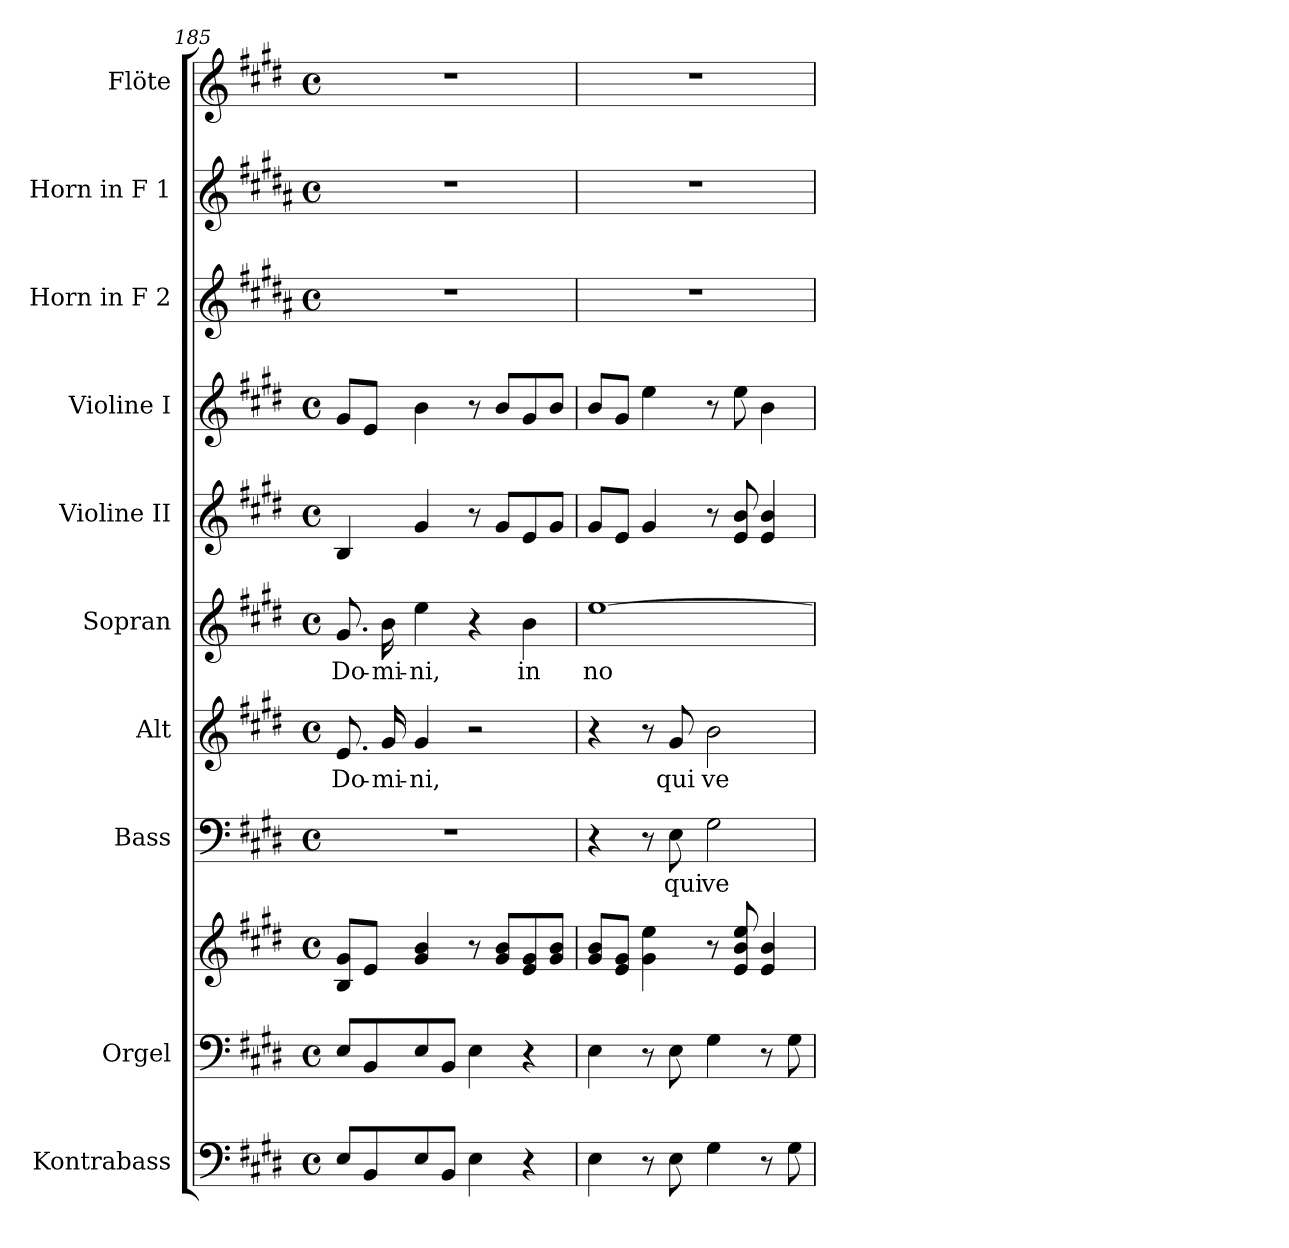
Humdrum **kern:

**kern	**kern	**kern	**kern	**text	**kern	**text	**kern	**text	**kern	**kern	**kern	**kern	**kern
*part10	*part9	*part9	*part8	*part8	*part7	*part7	*part6	*part6	*part5	*part4	*part3	*part2	*part1
*staff11	*staff10	*staff9	*staff8	*staff8	*staff7	*staff7	*staff6	*staff6	*staff5	*staff4	*staff3	*staff2	*staff1
*I"Kontrabass	*I"Orgel	*	*I"Bass	*	*I"Alt	*	*I"Sopran	*	*I"Violine II	*I"Violine I	*I"Horn in F 2	*I"Horn in F 1	*I"Flöte
*I'Kb.	*I'Org.	*	*I'B.	*	*I'A.	*	*I'S.	*	*I'Vl. II	*I'Vl. I	*	*	*I'Fl.
!!LO:PB:g=z
*clefF4	*clefF4	*clefG2	*clefF4	*	*clefG2	*	*clefG2	*	*clefG2	*clefG2	*clefG2	*clefG2	*clefG2
*ITrd7c12	*	*	*	*	*	*	*	*	*	*	*ITrd4c7	*ITrd4c7	*
*k[f#c#g#d#]	*k[f#c#g#d#]	*k[f#c#g#d#]	*k[f#c#g#d#]	*	*k[f#c#g#d#]	*	*k[f#c#g#d#]	*	*k[f#c#g#d#]	*k[f#c#g#d#]	*k[f#c#g#d#]	*k[f#c#g#d#]	*k[f#c#g#d#]
*E:	*E:	*E:	*E:	*	*E:	*	*E:	*	*E:	*E:	*E:	*E:	*E:
*M4/4	*M4/4	*M4/4	*M4/4	*	*M4/4	*	*M4/4	*	*M4/4	*M4/4	*M4/4	*M4/4	*M4/4
*met(c)	*met(c)	*met(c)	*met(c)	*	*met(c)	*	*met(c)	*	*met(c)	*met(c)	*met(c)	*met(c)	*met(c)
=185	=185	=185	=185	=185	=185	=185	=185	=185	=185	=185	=185	=185	=185
!	!	!	!	!	!	!LO:LY:b	!	!LO:LY:b	!	!	!	!	!
8EE/L	8E/L	8B/ 8g#/L	1r	.	8.e/	Do-	8.g#/	Do-	4B/	8g#/L	1r	1r	1r
8BBB/	8BB/	8e/J	.	.	.	.	.	.	.	8e/J	.	.	.
!	!	!	!	!	!	!LO:LY:b	!	!LO:LY:b	!	!	!	!	!
.	.	.	.	.	16g#/	-mi-	16b\	-mi-	.	.	.	.	.
!	!	!	!	!	!	!LO:LY:b	!	!LO:LY:b	!	!	!	!	!
8EE/	8E/	4g#/ 4b/	.	.	4g#/	-ni,	4ee\	-ni,	4g#/	4b\	.	.	.
8BBB/J	8BB/J	.	.	.	.	.	.	.	.	.	.	.	.
4EE\	4E\	8r	.	.	2r	.	4r	.	8r	8r	.	.	.
.	.	8g#/ 8b/L	.	.	.	.	.	.	8g#/L	8b/L	.	.	.
!	!	!	!	!	!	!	!	!LO:LY:b	!	!	!	!	!
4r	4r	8e/ 8g#/	.	.	.	.	4b\	in	8e/	8g#/	.	.	.
.	.	8g#/ 8b/J	.	.	.	.	.	.	8g#/J	8b/J	.	.	.
=186	=186	=186	=186	=186	=186	=186	=186	=186	=186	=186	=186	=186	=186
!	!	!	!	!	!	!	!	!LO:LY:b	!	!	!	!	!
4EE\	4E\	8g#/ 8b/L	4r	.	4r	.	[1ee	no-	8g#/L	8b/L	1r	1r	1r
.	.	8e/ 8g#/J	.	.	.	.	.	.	8e/J	8g#/J	.	.	.
8r	8r	4g#\ 4ee\	8r	.	8r	.	.	.	4g#/	4ee\	.	.	.
!	!	!	!	!LO:LY:b	!	!LO:LY:b	!	!	!	!	!	!	!
8EE\	8E\	.	8E\	qui	8g#/	qui	.	.	.	.	.	.	.
!	!	!	!	!LO:LY:b	!	!LO:LY:b	!	!	!	!	!	!	!
4GG#\	4G#\	8r	2G#\	ve-	2b\	ve-	.	.	8r	8r	.	.	.
.	.	8e/ 8b/ 8ee/	.	.	.	.	.	.	8e/ 8b/	8ee\	.	.	.
8r	8r	4e/ 4b/	.	.	.	.	.	.	4e/ 4b/	4b\	.	.	.
8GG#\	8G#\	.	.	.	.	.	.	.	.	.	.	.	.
=	=	=	=	=	=	=	=	=	=	=	=	=	=
*-	*-	*-	*-	*-	*-	*-	*-	*-	*-	*-	*-	*-	*-
